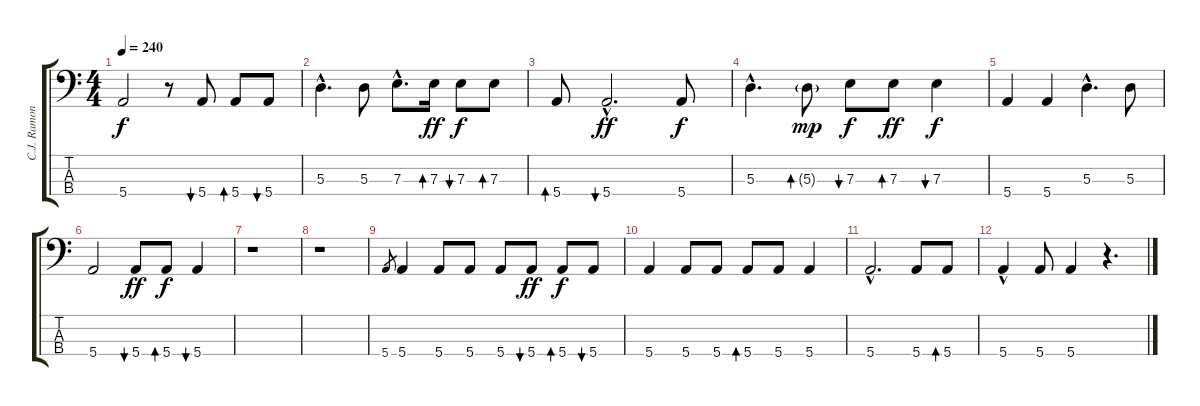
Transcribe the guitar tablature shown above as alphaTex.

\track ("C.J. Ramone" "C.J. Ramon") {instrument electricbasspick}
\staff {score tabs}
\tuning (G2 D2 A1 E1) {hide}
\ts (4 4)
\tempo 240
\clef f4
\ks c
5.4.2{dy f} r.8 5.4.8{bu 240} 5.4.8{bd 240} 5.4.8{bu 240} |
5.3{hac}.4{d} 5.3.8 7.3{hac}.8{d} 7.3.16{bd 120 dy ff} 7.3.8{bu 120 dy f} 7.3.8{bd 240} |
5.4.8{bd 240} 5.4{hac}.2{d bu 240 dy ff} 5.4.8{dy f} |
5.3{hac}.4{d} 5.3{g}.8{bd 240 dy mp} 7.3.8{bu 240 dy f} 7.3.8{bd 240 dy ff} 7.3.4{bu 240 dy f} |
5.4.4 5.4.4 5.3{hac}.4{d} 5.3.8 |
5.4.2 5.4.8{bu 240 dy ff} 5.4.8{bd 240 dy f} 5.4.4{bu 240} |
r.1 |
r.1 |
5.4.8{gr} 5.4.4 5.4.8 5.4.8 5.4.8 5.4.8{bu 240 dy ff} 5.4.8{bd 240 dy f} 5.4.8{bu 240} |
5.4.4 5.4.8 5.4.8 5.4.8{bd 240} 5.4.8 5.4.4 |
5.4{hac}.2{d} 5.4.8 5.4.8{bd 240} |
5.4{hac}.4 5.4.8 5.4.4 r.4{d}
